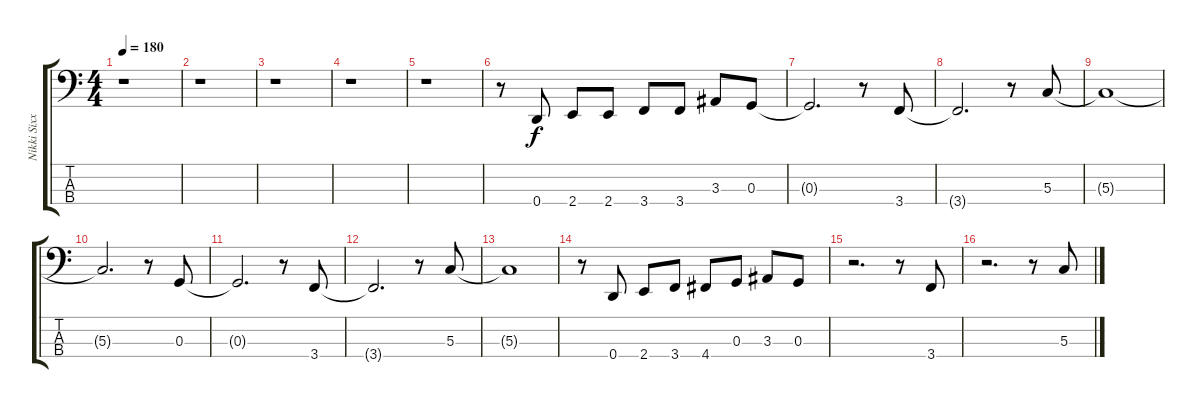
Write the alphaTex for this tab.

\track ("Nikki Sixx" "Nikki Sixx") {instrument electricbasspick}
\staff {score tabs}
\tuning (F2 C2 G1 D1) {hide}
\ts (4 4)
\tempo 180
\clef f4
\ks c
r.1{dy f} |
r.1 |
r.1 |
r.1 |
r.1 |
r.8 0.4.8 2.4.8 2.4.8 3.4.8 3.4.8 3.3.8 0.3.8 |
0.3{t}.2{d} r.8 3.4.8 |
3.4{t}.2{d} r.8 5.3.8 |
5.3{t}.1 |
5.3{t}.2{d} r.8 0.3.8 |
0.3{t}.2{d} r.8 3.4.8 |
3.4{t}.2{d} r.8 5.3.8 |
5.3{t}.1 |
r.8 0.4.8 2.4.8 3.4.8 4.4.8 0.3.8 3.3.8 0.3.8 |
r.2{d} r.8 3.4.8 |
r.2{d} r.8 5.3.8
